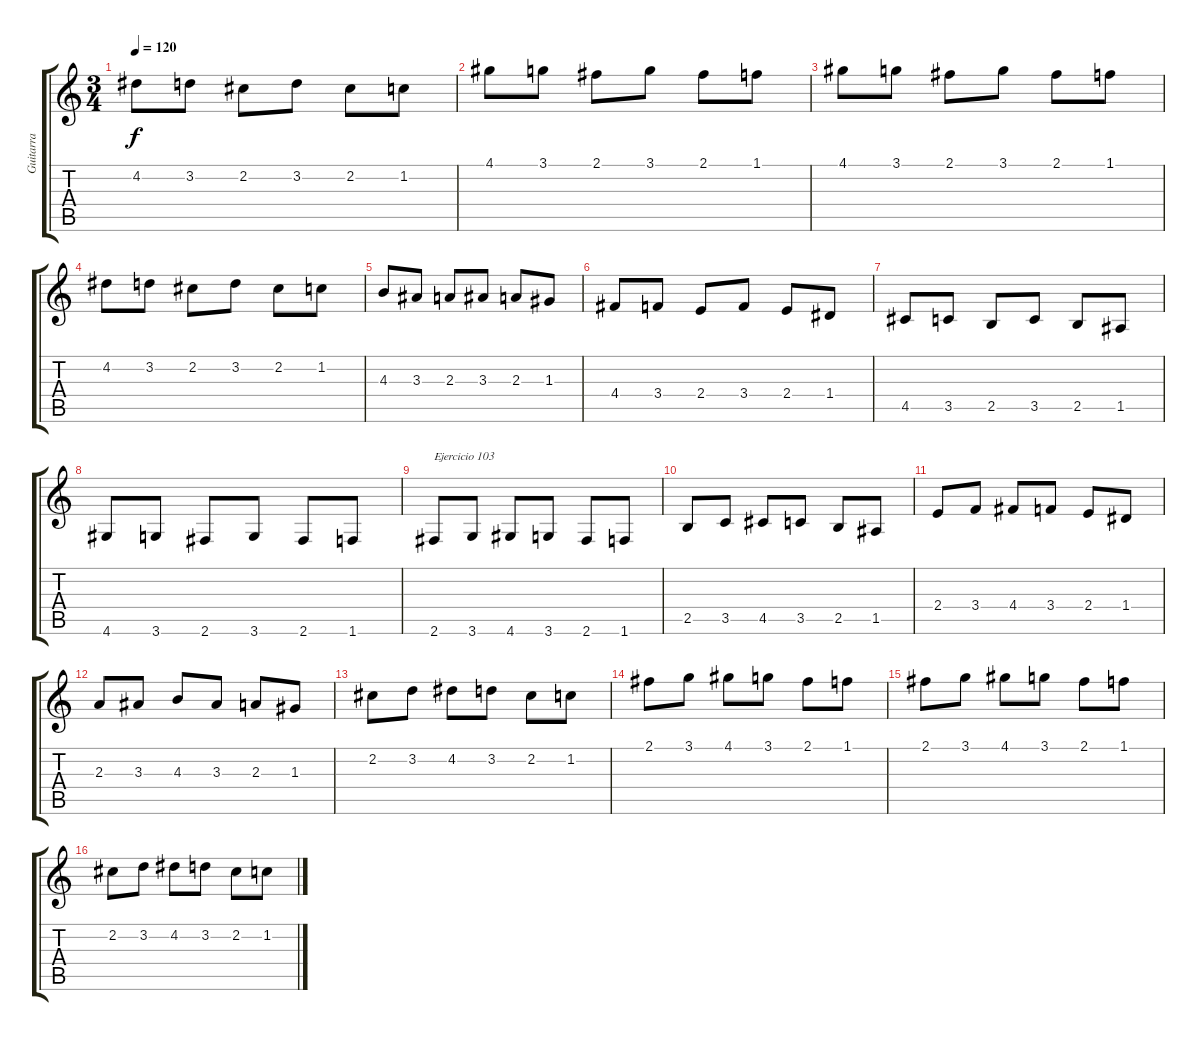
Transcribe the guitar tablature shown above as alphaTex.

\track ("Guitarra" "Guitarra") {instrument acousticguitarnylon}
\staff {score tabs}
\tuning (E4 B3 G3 D3 A2 E2) {hide}
\ts (3 4)
\tempo 120
\clef g2
\ks c
4.2.8{dy f} 3.2.8 2.2.8 3.2.8 2.2.8 1.2.8 |
4.1.8 3.1.8 2.1.8 3.1.8 2.1.8 1.1.8 |
4.1.8 3.1.8 2.1.8 3.1.8 2.1.8 1.1.8 |
4.2.8 3.2.8 2.2.8 3.2.8 2.2.8 1.2.8 |
4.3.8 3.3.8 2.3.8 3.3.8 2.3.8 1.3.8 |
4.4.8 3.4.8 2.4.8 3.4.8 2.4.8 1.4.8 |
4.5.8 3.5.8 2.5.8 3.5.8 2.5.8 1.5.8 |
4.6.8 3.6.8 2.6.8 3.6.8 2.6.8 1.6.8 |
2.6.8{txt "Ejercicio 103"} 3.6.8 4.6.8 3.6.8 2.6.8 1.6.8 |
2.5.8 3.5.8 4.5.8 3.5.8 2.5.8 1.5.8 |
2.4.8 3.4.8 4.4.8 3.4.8 2.4.8 1.4.8 |
2.3.8 3.3.8 4.3.8 3.3.8 2.3.8 1.3.8 |
2.2.8 3.2.8 4.2.8 3.2.8 2.2.8 1.2.8 |
2.1.8 3.1.8 4.1.8 3.1.8 2.1.8 1.1.8 |
2.1.8 3.1.8 4.1.8 3.1.8 2.1.8 1.1.8 |
2.2.8 3.2.8 4.2.8 3.2.8 2.2.8 1.2.8
